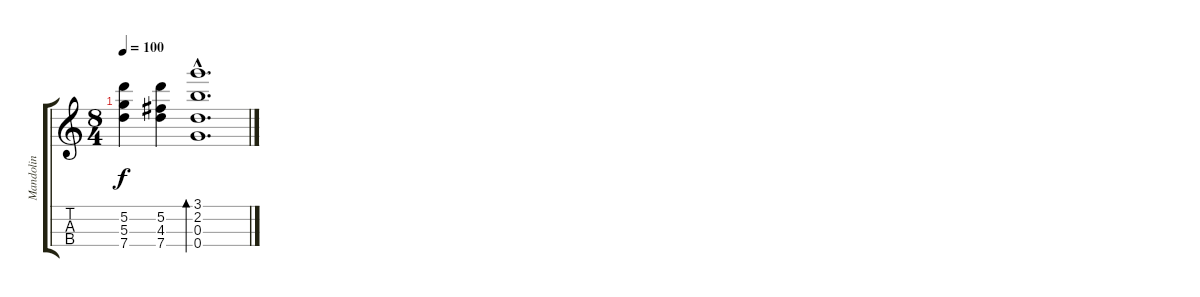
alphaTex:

\track ("Mandolin" "Mandolin") {instrument acousticguitarnylon}
\staff {score tabs}
\tuning (E5 A4 D4 G3) {hide}
\ts (8 4)
\tempo 100
\clef g2
\ks c
(5.2 5.3 7.4).4{dy f} (5.2 4.3 7.4).4 (3.1{hac} 2.2{hac} 0.3{hac} 0.4{hac}).1{d bd 120}
